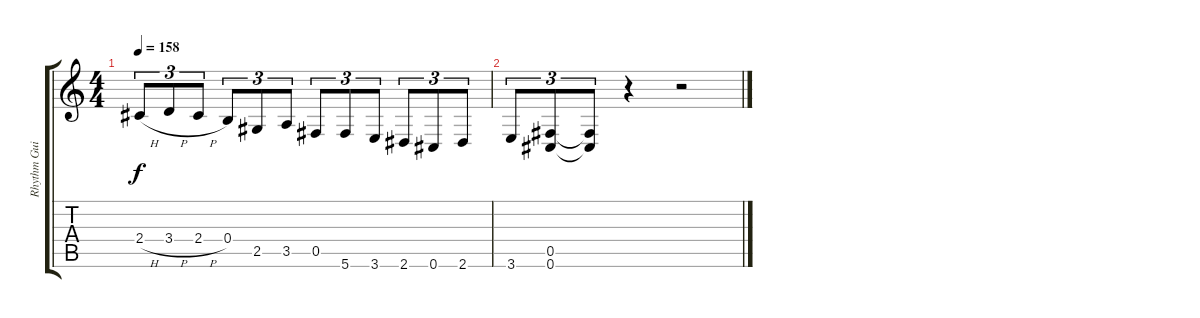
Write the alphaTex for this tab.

\track ("Rhythm Guitar" "Rhythm Gui") {instrument distortionguitar}
\staff {score tabs}
\tuning (Db4 Ab3 E3 B2 Gb2 Db2) {hide}
\ts (4 4)
\tempo 158
\clef g2
\ks c
2.4{h}.8{tu (3 2) dy f} 3.4{h}.8{tu (3 2)} 2.4{h}.8{tu (3 2)} 0.4.8{tu (3 2)} 2.5.8{tu (3 2)} 3.5.8{tu (3 2)} 0.5.8{tu (3 2)} 5.6.8{tu (3 2)} 3.6.8{tu (3 2)} 2.6.8{tu (3 2)} 0.6.8{tu (3 2)} 2.6.8{tu (3 2)} |
3.6.8{tu (3 2)} (0.5 0.6).8{tu (3 2)} (0.5{t} 0.6{t}).8{tu (3 2)} r.4 r.2
